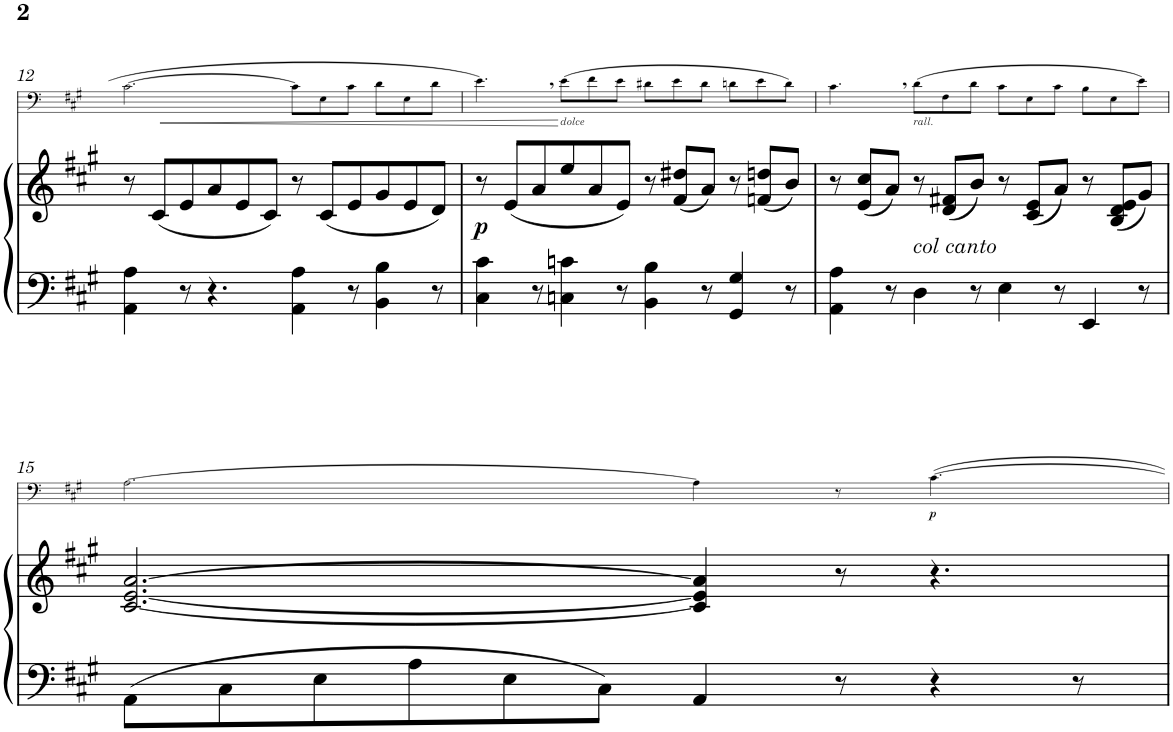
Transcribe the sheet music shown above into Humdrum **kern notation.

**kern	**kern	**dynam	**kern	**dynam
*part2	*part2	*part2	*part1	*part1
*staff3	*staff2	*staff2/3	*staff1	*staff1
*I"Piano	*	*	*I"Trombone	*
*I'Pno	*	*	*I'Trb	*
!!LO:PB:g=z
*clefF4	*clefG2	*	*clefF4	*
*k[f#c#g#]	*k[f#c#g#]	*	*k[f#c#g#]	*
*M12/8	*M12/8	*	*M12/8	*
=12	=12	=12	=12	=12
!	!	!	!	!LO:HP:b
4AA\ 4A\	8r	.	[2.c#\	<
.	(8c#/L	.	.	.
8r	8e/	.	.	.
4.r	8a/	.	.	.
.	8e/	.	.	.
.	8c#/J)	.	.	.
4AA\ 4A\	8r	.	8c#\L]	.
.	(8c#/L	.	8E\	.
8r	8e/	.	8c#\J	.
4BB\ 4B\	8g#/	.	8d\L	.
.	8e/	.	8E\	.
8r	8d/J)	.	8d\J	.
=13	=13	=13	=13	=13
!	!	!LO:DY:b	!	!
4C#\ 4c#\	8r	p	4.e,\	.
.	(8e/L	.	.	.
8r	8a/	.	.	.
!	!	!	!LO:TX:b:i:t=dolce	!
4Cn\ 4cn\	8ee/	.	(8e\L	[
.	8a/	.	8f#\	.
8r	8e/J)	.	8e\J	.
4BB\ 4B\	8r	.	8d#X\L	.
.	(8f#/ 8dd#X/L	.	8e\	.
8r	8a/J)	.	8d#\J	.
4GG#/ 4G#/	8r	.	8dn\L	.
.	(8fn/ 8ddn/L	.	8e\	.
8r	8b/J)	.	8d\J)	.
=14	=14	=14	=14	=14
4AA\ 4A\	8r	.	4.c#,\	.
.	(8e/ 8cc#/L	.	.	.
8r	8a/J)	.	.	.
!	!	!	!LO:TX:b:i:t=rall.	!
!	!LO:TX:b:i:t=col canto	!	!	!
4D\	8r	.	(8d\L	.
.	(8d/ 8f#X/L	.	8F#\	.
8r	8b/J)	.	8d\J	.
4E\	8r	.	8c#\L	.
.	(8c#/ 8e/L	.	8E\	.
8r	8a/J)	.	8c#\J	.
4EE/	8r	.	8B\L	.
.	(8B/ 8d/ 8e/L	.	8E\	.
8r	8g#/J)	.	8e\J)	.
!!LO:LB:g=z
=15	=15	=15	=15	=15
8AA\L	[2.c#/ [2.e/ [2.a/	.	[2.A\	.
8C#\	.	.	.	.
8E\	.	.	.	.
8A\	.	.	.	.
8E\	.	.	.	.
8C#\J	.	.	.	.
4AA/	4c#/] 4e/] 4a/]	.	4A\]	.
8r	8r	.	8r	.
!	!	!	!	!LO:DY:b
4r	4.r	.	[4.c#\	p
8r	.	.	.	.
=	=	=	=	=
*-	*-	*-	*-	*-
